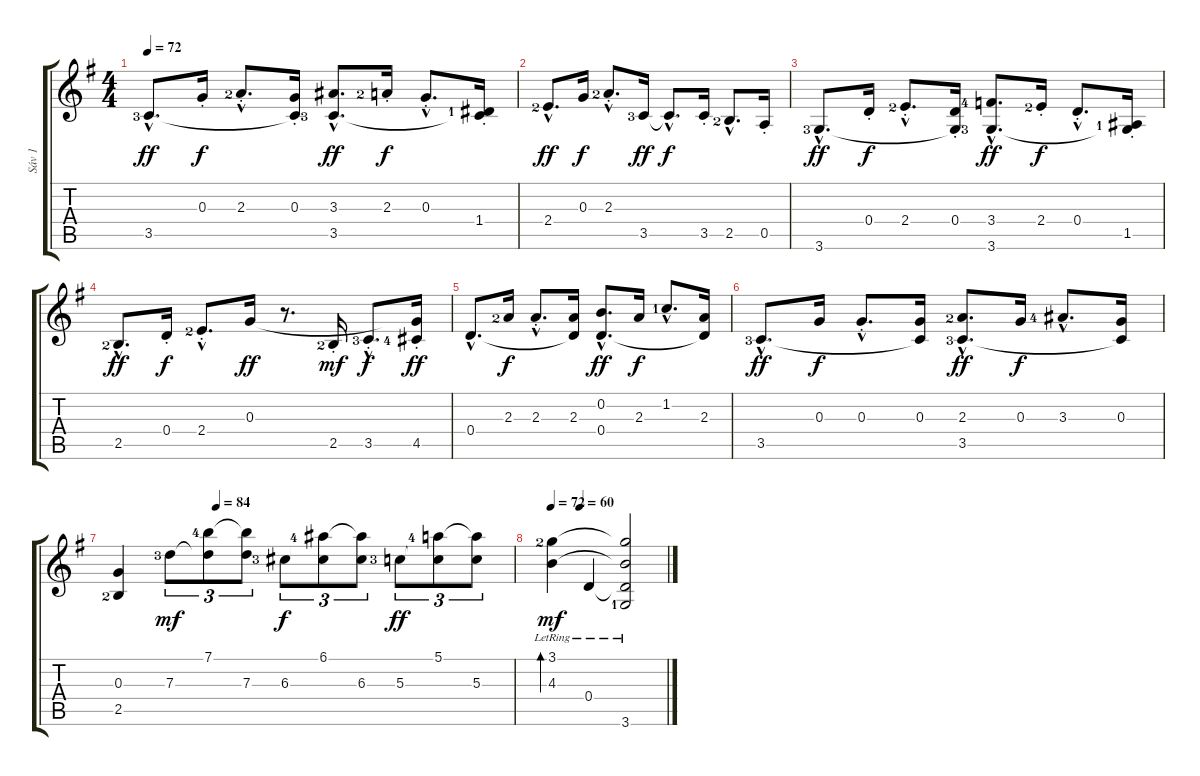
\track ("Sáv 1" "Sáv 1") {instrument acousticguitarnylon}
\staff {score tabs}
\tuning (E4 B3 G3 D3 A2 E2) {hide}
\ts (4 4)
\tempo 72
\clef g2
\ks g
3.5{hac lf 4}.8{d dy ff} 0.3{st}.16{dy f} 2.3{hac st lf 3}.8{d} (0.3{st} 3.5{t}).16 (3.3{hac} 3.5{hac lf 4}).8{d dy ff} 2.3{st lf 3}.16{dy f} 0.3{hac st}.8{d} (1.4{st lf 2} 3.5{t}).16 |
2.4{hac lf 3}.8{d dy ff} 0.3.16{dy f} 2.3{hac st lf 3}.8{d} 3.5{lf 4}.16{dy ff} 3.5{hac t}.8{d dy f} 3.5{st}.16 2.5{hac lf 3}.8{d} 0.5{st}.16 |
3.6{hac lf 4}.8{d dy ff} 0.4{st}.16{dy f} 2.4{hac st lf 3}.8{d} (0.4{st} 3.6{t}).16 (3.4{hac lf 5} 3.6{hac lf 4}).8{d dy ff} 2.4{st lf 3}.16{dy f} 0.4{hac st}.8{d} (1.5{st lf 2} 3.6{t}).16 |
2.5{hac lf 3}.8{d dy ff} 0.4{st}.16{dy f} 2.4{hac st lf 3}.8{d} 0.3.16{dy ff} r.8{d} 2.5{st lf 3}.16{dy mf} 3.5{hac st lf 4}.8{d dy f} (0.3{t} 4.5{st lf 5}).16{dy ff} |
0.4{hac}.8{d} 2.3{lf 3}.16{dy f} 2.3{hac st}.8{d} (2.3 0.4{t}).16 (0.2{hac} 0.4{hac}).8{d dy ff} 2.3.16{dy f} 1.2{hac lf 2}.8{d} (2.3 0.4{t}).16 |
3.5{hac lf 4}.8{d dy ff} 0.3.16{dy f} 0.3{hac st}.8{d} (0.3 3.5{t}).16 (2.3{hac lf 3} 3.5{hac lf 4}).8{d dy ff} 0.3.16{dy f} 3.3{hac lf 5}.8{d} (0.3 3.5{t}).16 |
\tempo (84 0.25)
(0.3 2.5{lf 3}).4 7.3{lf 4}.8{tu (3 2) dy mf} (7.1{lf 5} 7.3{t}).8{tu (3 2)} (7.1{t} 7.3).8{tu (3 2)} 6.3{lf 4}.8{tu (3 2) dy f} (6.1{lf 5} 6.3{t}).8{tu (3 2)} (6.1{t} 6.3).8{tu (3 2)} 5.3{lf 4}.8{tu (3 2) dy ff} (5.1{lf 5} 5.3{t}).8{tu (3 2)} (5.1{t} 5.3).8{tu (3 2)} |
\tempo 72
\tempo (60 0.25)
(3.1{lr lf 3} 4.3{lr}).4{bd 240 dy mf} 0.4{lr}.4 (3.1{t} 4.3{t} 0.4{t} 3.6{lr lf 2}).2
